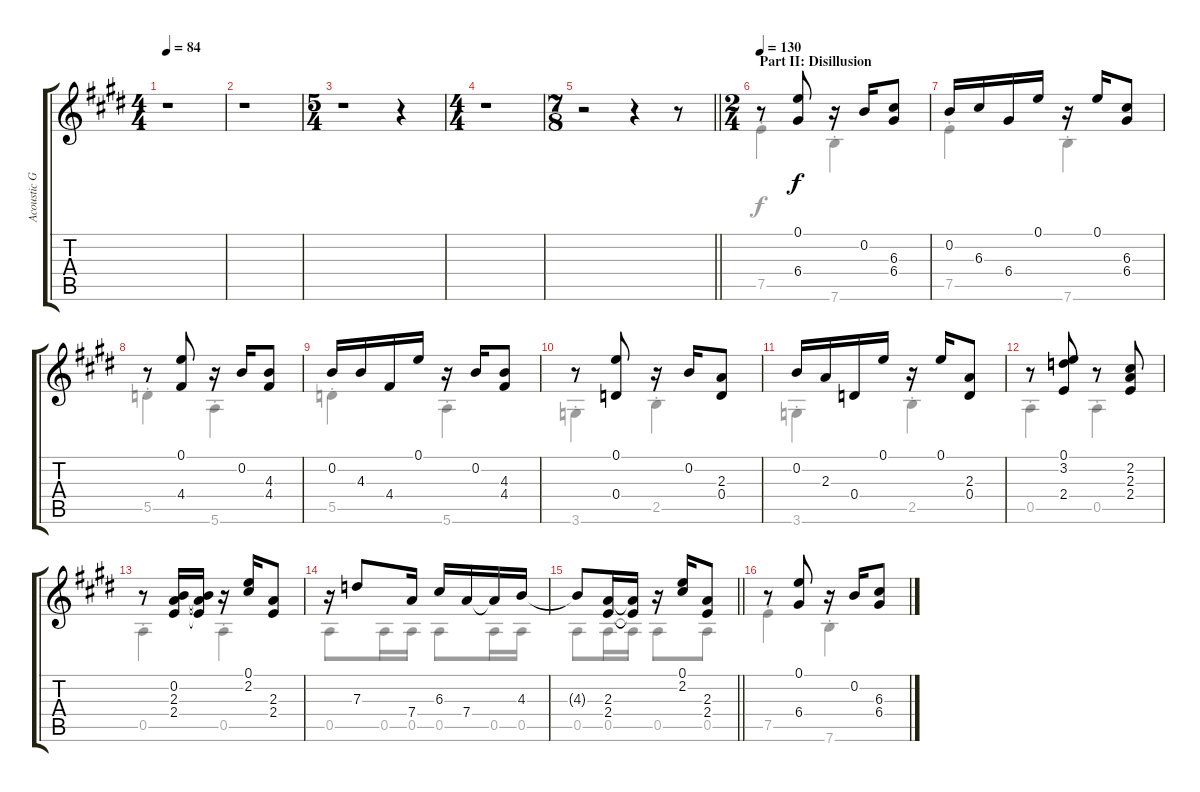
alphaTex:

\track ("Acoustic Guitar" "Acoustic G") {instrument acousticguitarsteel}
\staff {score tabs}
\tuning (E4 B3 G3 D3 A2 E2) {hide}
\voice
\ts (4 4)
\tempo 84
\clef g2
\ks c#minor
r.1{dy f} |
\ks e
r.1 |
\ts (5 4)
\ks c#minor
r.1 r.4 |
\ts (4 4)
r.1 |
\ts (7 8)
\barLineRight lightlight
r.2 r.4 r.8 |
\ts (2 4)
\section ("" " Part II: Disillusion")
\tempo 130
\ks e
r.8{volume 11 balance 1 instrument acousticguitarsteel} (0.1 6.4).8 r.16 0.2.16 (6.3 6.4).8 |
\ks c#minor
0.2.16 6.3.16 6.4.16 0.1.16 r.16 0.1.16 (6.3 6.4).8 |
r.8 (0.1 4.4).8 r.16 0.2.16 (4.3 4.4).8 |
0.2.16 4.3.16 4.4.16 0.1.16 r.16 0.2.16 (4.3 4.4).8 |
\ks e
r.8 (0.1 0.4).8 r.16 0.2.16 (2.3 0.4).8 |
\ks c#minor
0.2.16 2.3.16 0.4.16 0.1.16 r.16 0.1.16 (2.3 0.4).8 |
r.8 (0.1 3.2 2.4).8 r.8 (2.2 2.3 2.4).8 |
r.8 (0.2 2.3 2.4).16 (0.2{t} 2.3{t} 2.4{t}).16 r.16 (0.1 2.2).16 (2.3 2.4).8 |
\ks e
r.16 7.3.8 7.4.16 6.3.16 7.4.16 7.4{t}.16 4.3.16 |
\barLineRight lightlight
\ks c#minor
4.3{t}.8 (2.3 2.4).16 (2.3{t} 2.4{t}).16 r.16 (0.1 2.2).16 (2.3 2.4).8 |
\ks e
r.8 (0.1 6.4).8 r.16 0.2.16 (6.3 6.4).8
\voice
\clef g2
\ottava regular
\simile none
\ks c#minor
|
\ks e
|
\ks c#minor
|
|
\barLineRight lightlight
|
\ks e
7.5{st}.4 7.6{st}.4 |
\ks c#minor
7.5{st}.4 7.6{st}.4 |
5.5{st}.4 5.6{st}.4 |
5.5{st}.4 5.6{st}.4 |
\ks e
3.6{st}.4 2.5{st}.4 |
\ks c#minor
3.6{st}.4 2.5{st}.4 |
0.5{st}.4 0.5{st}.4 |
0.5{st}.4 0.5{st}.4 |
\ks e
0.5.8 0.5.16 0.5.16 0.5.8 0.5.16 0.5.16 |
\barLineRight lightlight
\ks c#minor
0.5.8 0.5.16 0.5{t}.16 0.5.8 0.5.8 |
\ks e
7.5{st}.4 7.6{st}.4
